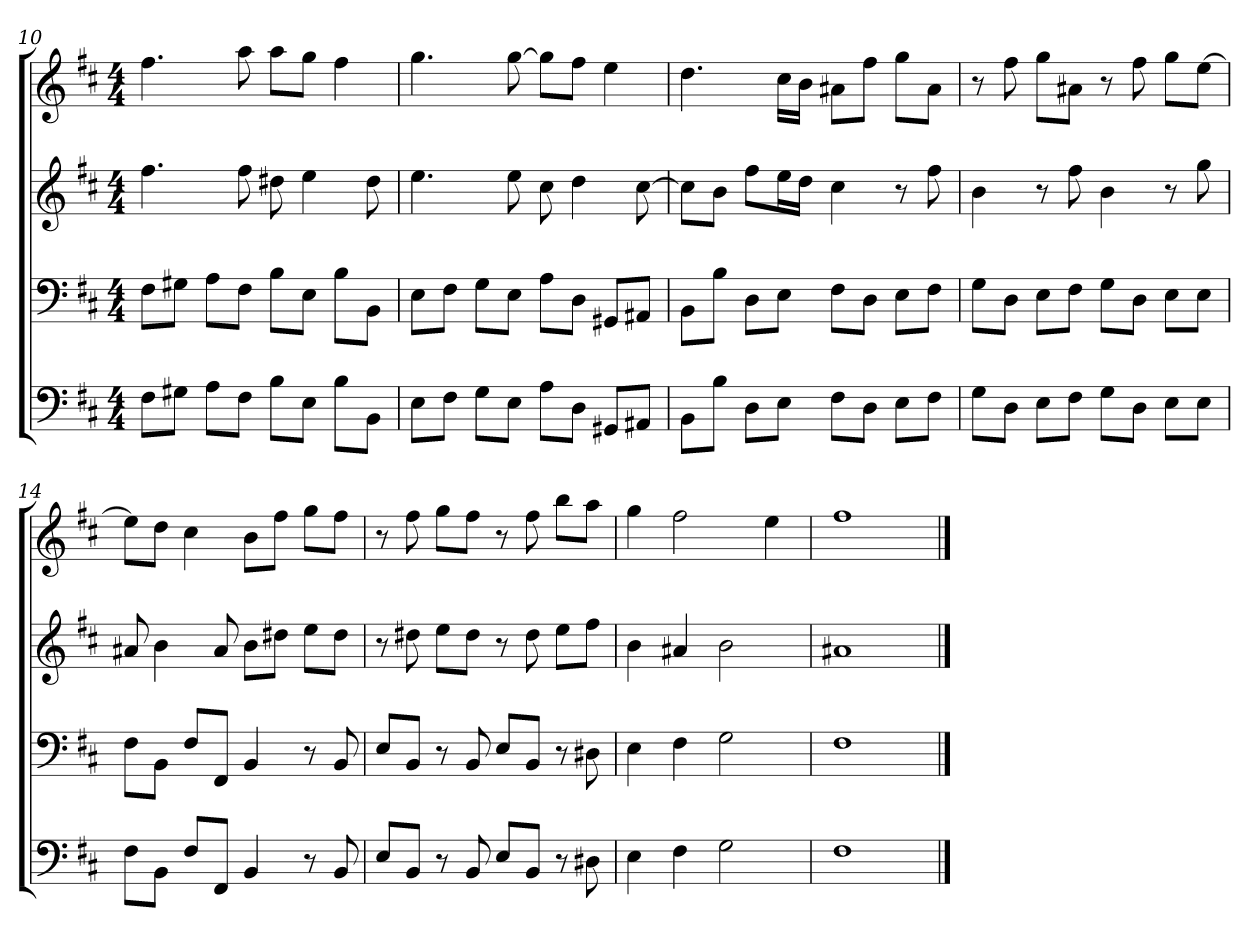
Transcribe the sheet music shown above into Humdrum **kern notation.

**kern	**kern	**kern	**kern
*part4	*part3	*part2	*part1
*staff4	*staff3	*staff2	*staff1
*k[f#c#]	*k[f#c#]	*k[f#c#]	*k[f#c#]
*b:	*b:	*b:	*b:
*M4/4	*M4/4	*M4/4	*M4/4
=10	=10	=10	=10
8F#L	8F#L	4.ff#	4.ff#
8G#XJ	8G#XJ	.	.
8AL	8AL	.	.
8F#J	8F#J	8ff#	8aa
8BL	8BL	8dd#X	8aaL
8EJ	8EJ	4ee	8ggJ
8BL	8BL	.	4ff#
8BBJ	8BBJ	8dd#	.
=11	=11	=11	=11
8EL	8EL	4.ee	4.gg
8F#J	8F#J	.	.
8GL	8GL	.	.
8EJ	8EJ	8ee	[8gg
8AL	8AL	8cc#	8ggL]
8DJ	8DJ	4dd	8ff#J
8GG#XL	8GG#XL	.	4ee
8AA#XJ	8AA#XJ	[8cc#	.
=12	=12	=12	=12
8BBL	8BBL	8cc#L]	4.dd
8BJ	8BJ	8bJ	.
8DL	8DL	8ff#L	.
8EJ	8EJ	16eeL	16cc#LL
.	.	16ddJJ	16bJJ
8F#L	8F#L	4cc#	8a#XL
8DJ	8DJ	.	8ff#J
8EL	8EL	8r	8ggL
8F#J	8F#J	8ff#	8a#J
=13	=13	=13	=13
8GL	8GL	4b	8r
8DJ	8DJ	.	8ff#
8EL	8EL	8r	8ggL
8F#J	8F#J	8ff#	8a#XJ
8GL	8GL	4b	8r
8DJ	8DJ	.	8ff#
8EL	8EL	8r	8ggL
8EJ	8EJ	8gg	[8eeJ
=14	=14	=14	=14
8F#L	8F#L	8a#X	8eeL]
8BBJ	8BBJ	4b	8ddJ
8F#L	8F#L	.	4cc#
8FF#J	8FF#J	8a#	.
4BB	4BB	8bL	8bL
.	.	8dd#XJ	8ff#J
8r	8r	8eeL	8ggL
8BB	8BB	8dd#J	8ff#J
=15	=15	=15	=15
8EL	8EL	8r	8r
8BBJ	8BBJ	8dd#X	8ff#
8r	8r	8eeL	8ggL
8BB	8BB	8dd#J	8ff#J
8EL	8EL	8r	8r
8BBJ	8BBJ	8dd#	8ff#
8r	8r	8eeL	8bbL
8D#X	8D#X	8ff#J	8aaJ
=16	=16	=16	=16
4E	4E	4b	4gg
4F#	4F#	4a#X	2ff#
2G	2G	2b	.
.	.	.	4ee
=17	=17	=17	=17
1F#	1F#	1a#X	1ff#
==	==	==	==
*-	*-	*-	*-
